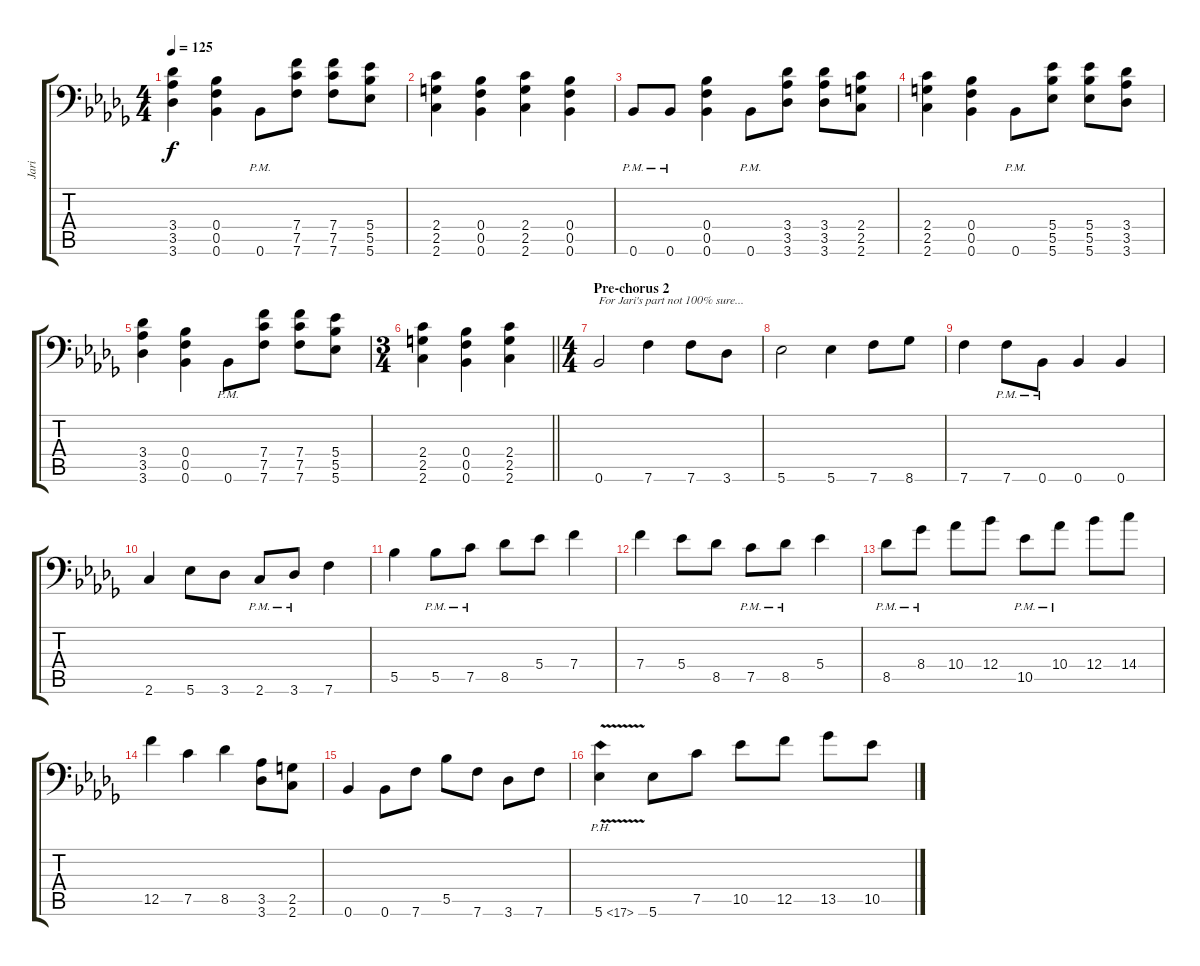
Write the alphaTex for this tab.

\track ("Jari" "Jari") {instrument distortionguitar}
\staff {score tabs}
\tuning (C4 G3 Eb3 Bb2 F2 Bb1) {hide}
\ts (4 4)
\tempo 125
\clef f4
\ks bbminor
(3.4 3.5 3.6).4{dy f} (0.4 0.5 0.6).4 0.6{pm}.8 (7.4 7.5 7.6).8 (7.4 7.5 7.6).8 (5.4 5.5 5.6).8 |
(2.4 2.5 2.6).4 (0.4 0.5 0.6).4 (2.4 2.5 2.6).4 (0.4 0.5 0.6).4 |
0.6{pm}.8 0.6{pm}.8 (0.4 0.5 0.6).4 0.6{pm}.8 (3.4 3.5 3.6).8 (3.4 3.5 3.6).8 (2.4 2.5 2.6).8 |
(2.4 2.5 2.6).4 (0.4 0.5 0.6).4 0.6{pm}.8 (5.4 5.5 5.6).8 (5.4 5.5 5.6).8 (3.4 3.5 3.6).8 |
(3.4 3.5 3.6).4 (0.4 0.5 0.6).4 0.6{pm}.8 (7.4 7.5 7.6).8 (7.4 7.5 7.6).8 (5.4 5.5 5.6).8 |
\ts (3 4)
\barLineRight lightlight
(2.4 2.5 2.6).4 (0.4 0.5 0.6).4 (2.4 2.5 2.6).4 |
\ts (4 4)
\section ("" "Pre-chorus 2")
0.6.2{txt "For Jari's part not 100% sure..."} 7.6.4 7.6.8 3.6.8 |
5.6.2 5.6.4 7.6.8 8.6.8 |
7.6.4 7.6{pm}.8 0.6{pm}.8 0.6.4 0.6.4 |
2.6.4 5.6.8 3.6.8 2.6{pm}.8 3.6{pm}.8 7.6.4 |
5.5.4 5.5{pm}.8 7.5{pm}.8 8.5.8 5.4.8 7.4.4 |
7.4.4 5.4.8 8.5.8 7.5{pm}.8 8.5{pm}.8 5.4.4 |
8.5{pm}.8 8.4{pm}.8 10.4.8 12.4.8 10.5{pm}.8 10.4{pm}.8 12.4.8 14.4.8 |
12.5.4 7.5.4 8.5.4 (3.5 3.6).8 (2.5 2.6).8 |
0.6.4 0.6.8 7.6.8 5.5.8 7.6.8 3.6.8 7.6.8 |
5.6{ph 12 v}.4 5.6.8 7.5.8 10.5.8 12.5.8 13.5.8 10.5.8
